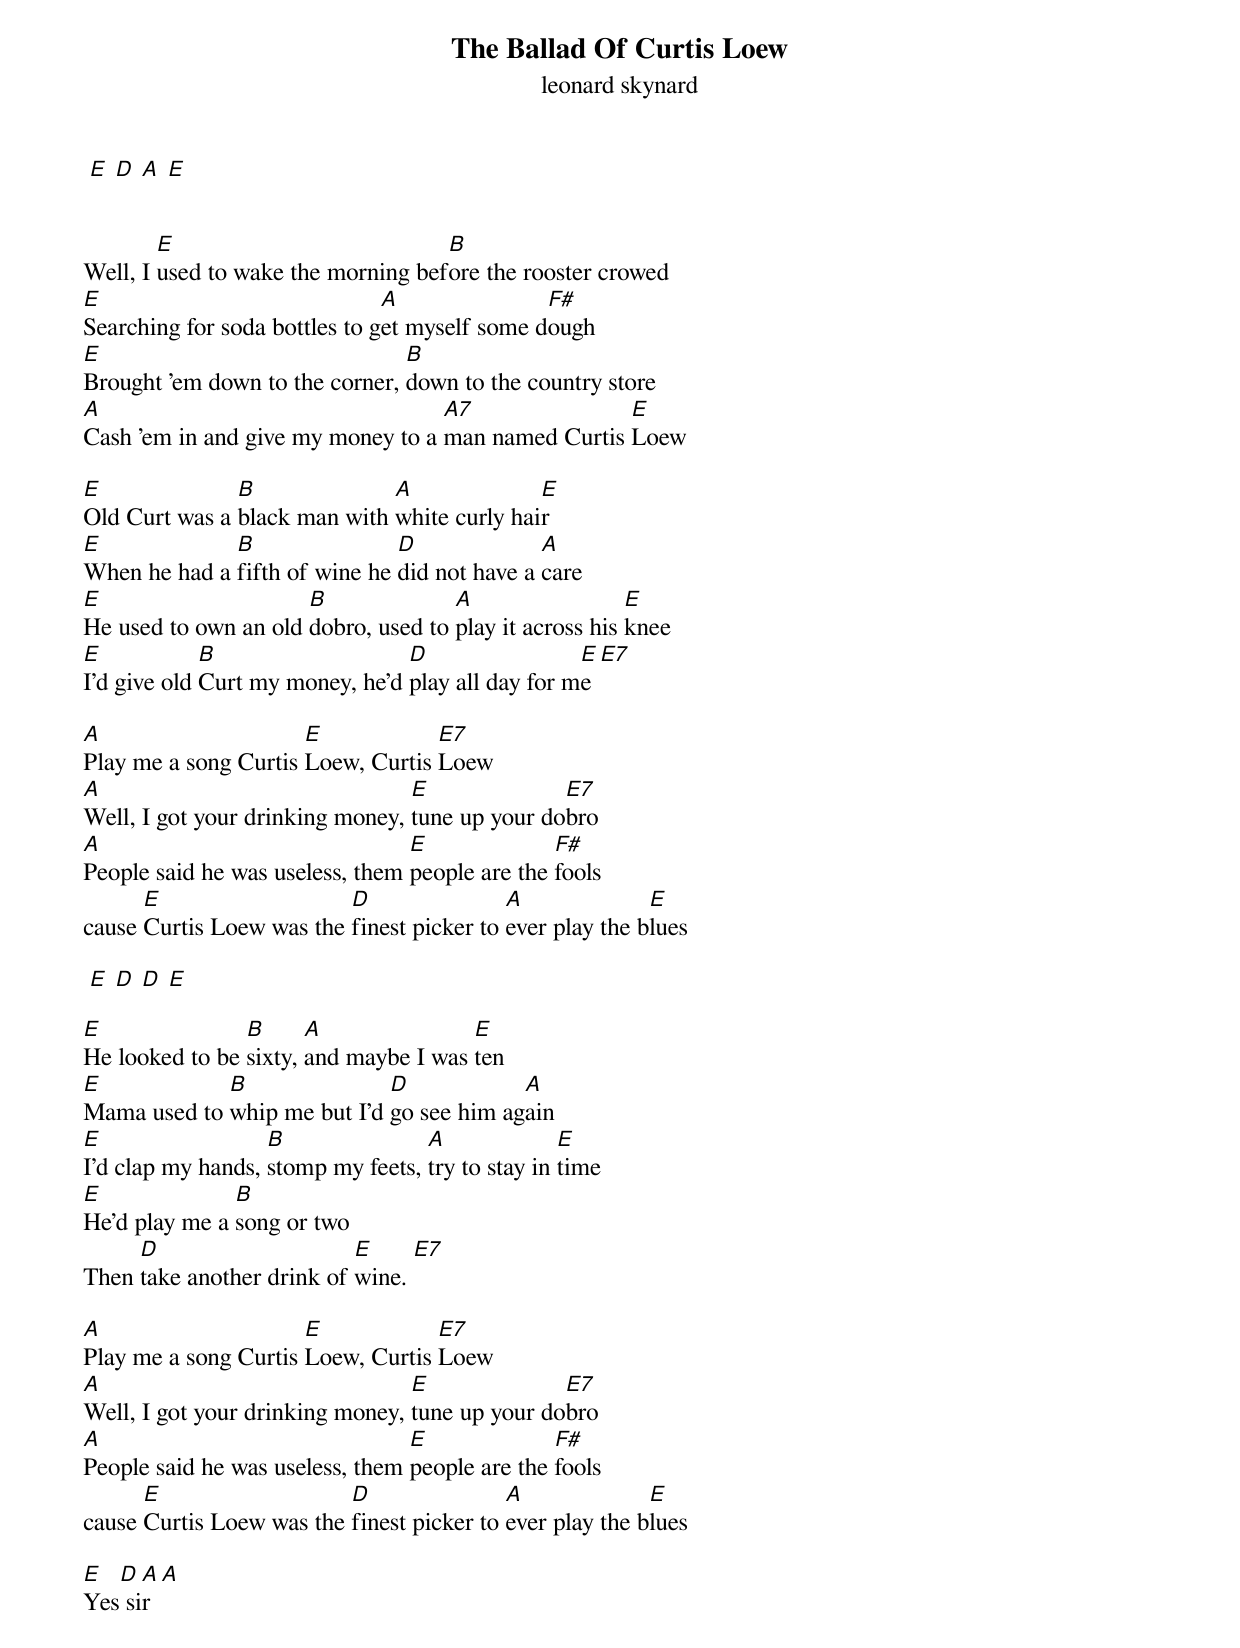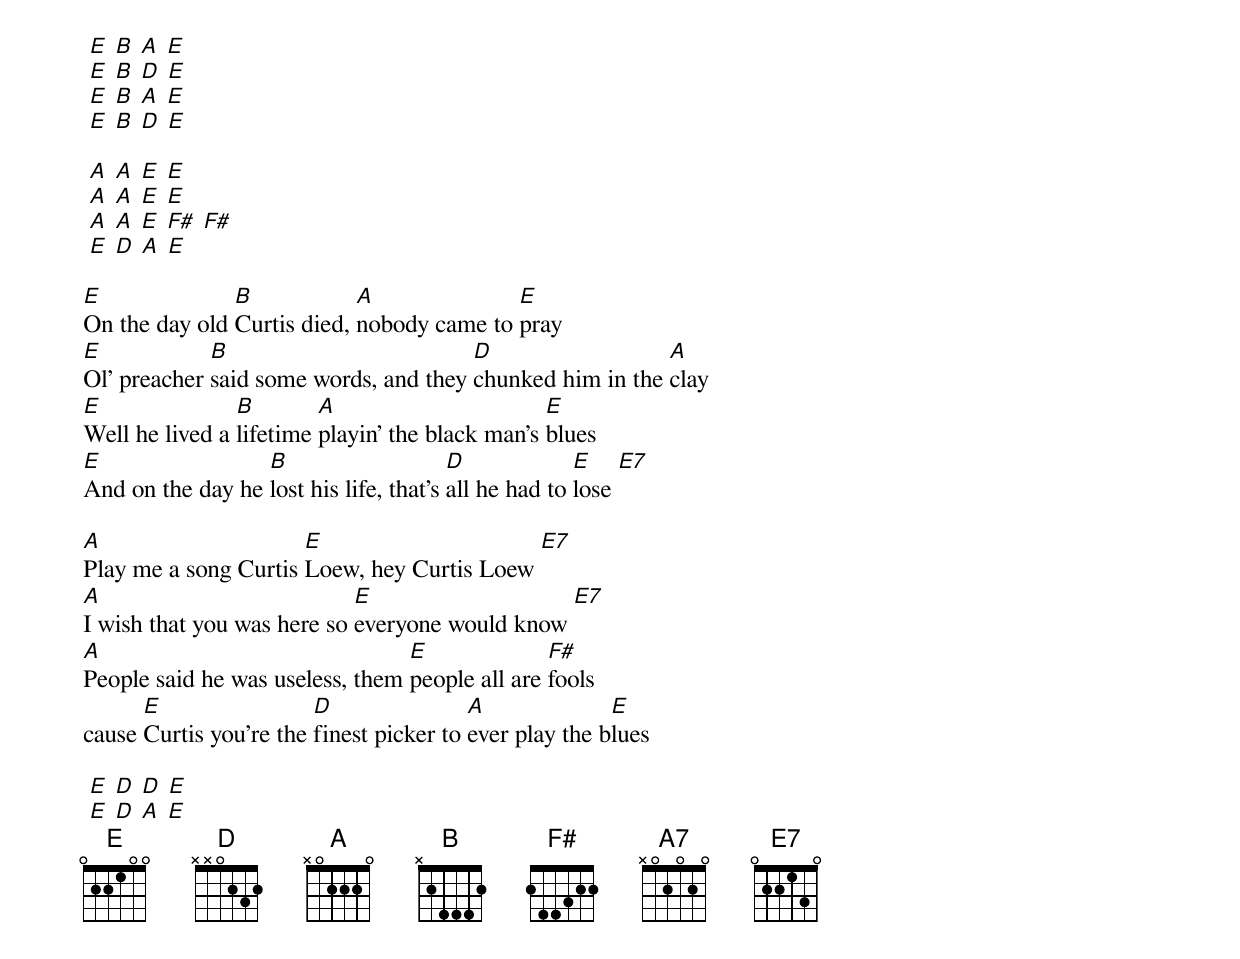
{title: The Ballad Of Curtis Loew}
{subtitle: leonard skynard}
 [E] [D] [A] [E]


Well, I [E]used to wake the morning bef[B]ore the rooster crowed
[E]Searching for soda bottles to g[A]et myself some d[F#]ough
[E]Brought 'em down to the corner, [B]down to the country store
[A]Cash 'em in and give my money to a [A7]man named Curtis [E]Loew

[E]Old Curt was a [B]black man with [A]white curly hai[E]r
[E]When he had a [B]fifth of wine he [D]did not have a [A]care
[E]He used to own an old [B]dobro, used to [A]play it across his [E]knee
[E]I'd give old [B]Curt my money, he'd [D]play all day for m[E]e [E7]

[A]Play me a song Curtis [E]Loew, Curtis [E7]Loew
[A]Well, I got your drinking money, [E]tune up your do[E7]bro
[A]People said he was useless, them [E]people are the [F#]fools
cause [E]Curtis Loew was the [D]finest picker to [A]ever play the b[E]lues

 [E] [D] [D] [E]

[E]He looked to be [B]sixty, [A]and maybe I was [E]ten
[E]Mama used to [B]whip me but I'd [D]go see him ag[A]ain
[E]I'd clap my hands, [B]stomp my feets, [A]try to stay in [E]time
[E]He'd play me a [B]song or two
Then [D]take another drink of [E]wine. [E7]

[A]Play me a song Curtis [E]Loew, Curtis [E7]Loew
[A]Well, I got your drinking money, [E]tune up your do[E7]bro
[A]People said he was useless, them [E]people are the [F#]fools
cause [E]Curtis Loew was the [D]finest picker to [A]ever play the b[E]lues

[E]Yes[D] si[A]r [A]

 [E] [B] [A] [E]
 [E] [B] [D] [E]
 [E] [B] [A] [E]
 [E] [B] [D] [E]

 [A] [A] [E] [E]
 [A] [A] [E] [E]
 [A] [A] [E] [F#] [F#]
 [E] [D] [A] [E]

[E]On the day old [B]Curtis died, [A]nobody came to [E]pray
[E]Ol' preacher [B]said some words, and they [D]chunked him in the [A]clay
[E]Well he lived a [B]lifetime [A]playin' the black man's [E]blues
[E]And on the day he [B]lost his life, that's [D]all he had to [E]lose [E7]

[A]Play me a song Curtis [E]Loew, hey Curtis Loew [E7]
[A]I wish that you was here so [E]everyone would know [E7]
[A]People said he was useless, them [E]people all are [F#]fools
cause [E]Curtis you're the [D]finest picker to [A]ever play the b[E]lues

 [E] [D] [D] [E]
 [E] [D] [A] [E]
